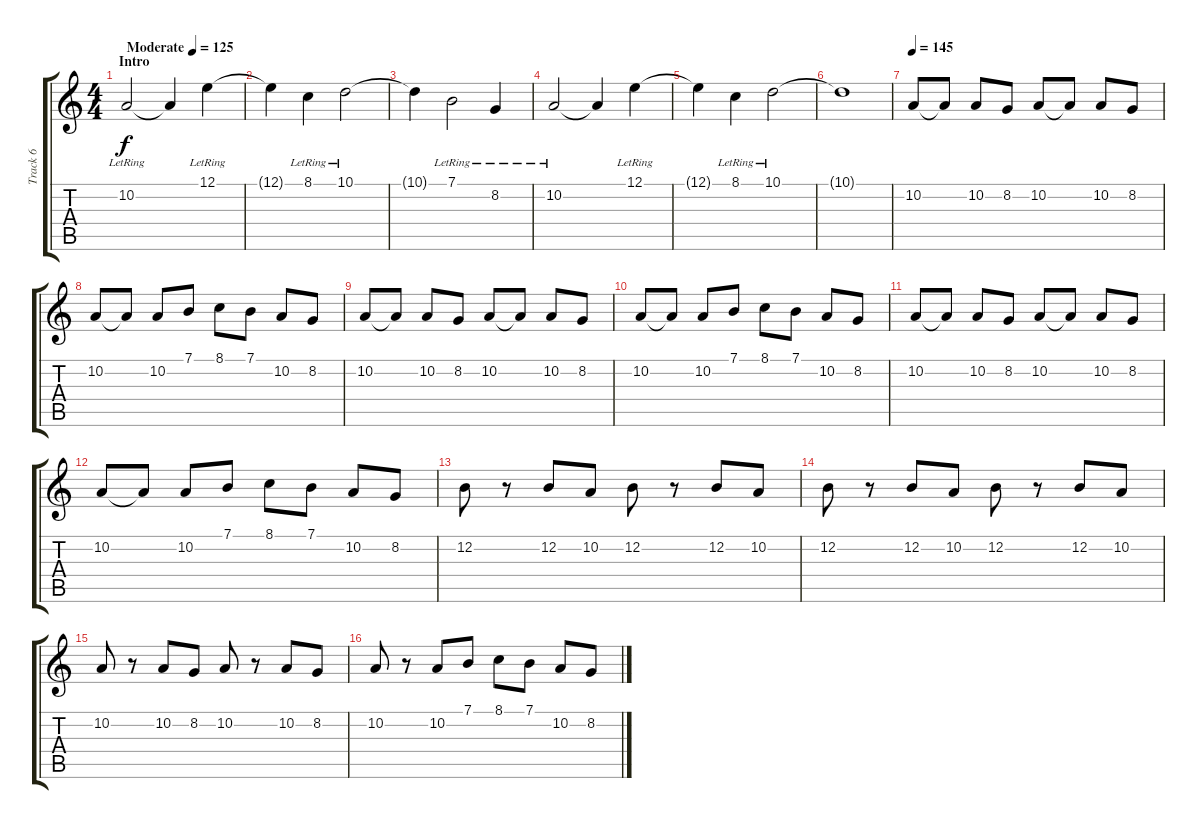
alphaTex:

\track ("Track 6" "Track 6") {instrument electricgrandpiano}
\staff {score tabs}
\tuning (E4 B3 G3 D3 A2 E2) {hide}
\ts (4 4)
\section ("" "Intro")
\tempo (125 "Moderate")
\clef g2
\ks c
10.2{lr}.2{dy f instrument electricgrandpiano} 10.2{t}.4 12.1{lr}.4 |
12.1{t}.4 8.1{lr}.4 10.1{lr}.2 |
10.1{t}.4 7.1{lr}.2 8.2{lr}.4 |
10.2{lr}.2 10.2{t}.4 12.1{lr}.4 |
12.1{t}.4 8.1{lr}.4 10.1{lr}.2 |
10.1{t}.1 |
\tempo 145
10.2.8{volume 16 instrument synthstrings2} 10.2{t}.8 10.2.8 8.2.8 10.2.8 10.2{t}.8 10.2.8 8.2.8 |
10.2.8 10.2{t}.8 10.2.8 7.1.8 8.1.8 7.1.8 10.2.8 8.2.8 |
10.2.8 10.2{t}.8 10.2.8 8.2.8 10.2.8 10.2{t}.8 10.2.8 8.2.8 |
10.2.8 10.2{t}.8 10.2.8 7.1.8 8.1.8 7.1.8 10.2.8 8.2.8 |
10.2.8 10.2{t}.8 10.2.8 8.2.8 10.2.8 10.2{t}.8 10.2.8 8.2.8 |
10.2.8 10.2{t}.8 10.2.8 7.1.8 8.1.8 7.1.8 10.2.8 8.2.8 |
12.2.8 r.8 12.2.8 10.2.8 12.2.8 r.8 12.2.8 10.2.8 |
12.2.8 r.8 12.2.8 10.2.8 12.2.8 r.8 12.2.8 10.2.8 |
10.2.8 r.8 10.2.8 8.2.8 10.2.8 r.8 10.2.8 8.2.8 |
10.2.8 r.8 10.2.8 7.1.8 8.1.8 7.1.8 10.2.8 8.2.8
